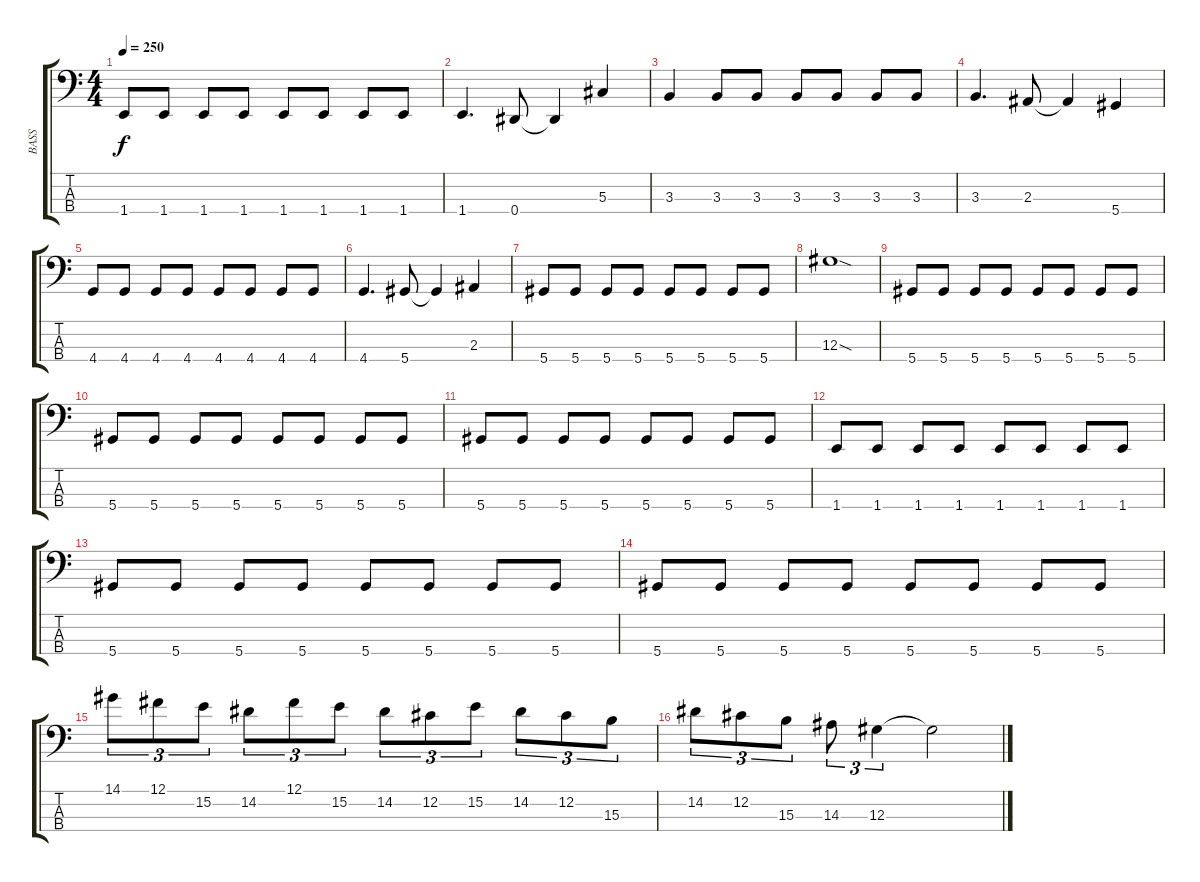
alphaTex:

\track ("BASS" "BASS") {instrument electricbassfinger}
\staff {score tabs}
\tuning (Gb2 Db2 Ab1 Eb1) {hide}
\ts (4 4)
\tempo 250
\clef f4
\ks aminor
1.4.8{dy f} 1.4.8 1.4.8 1.4.8 1.4.8 1.4.8 1.4.8 1.4.8 |
1.4.4{d} 0.4.8 0.4{t}.4 5.3.4 |
3.3.4 3.3.8 3.3.8 3.3.8 3.3.8 3.3.8 3.3.8 |
3.3.4{d} 2.3.8 2.3{t}.4 5.4.4 |
4.4.8 4.4.8 4.4.8 4.4.8 4.4.8 4.4.8 4.4.8 4.4.8 |
4.4.4{d} 5.4.8 5.4{t}.4 2.3.4 |
5.4.8 5.4.8 5.4.8 5.4.8 5.4.8 5.4.8 5.4.8 5.4.8 |
12.3{sod}.1 |
5.4.8 5.4.8 5.4.8 5.4.8 5.4.8 5.4.8 5.4.8 5.4.8 |
5.4.8 5.4.8 5.4.8 5.4.8 5.4.8 5.4.8 5.4.8 5.4.8 |
5.4.8 5.4.8 5.4.8 5.4.8 5.4.8 5.4.8 5.4.8 5.4.8 |
1.4.8 1.4.8 1.4.8 1.4.8 1.4.8 1.4.8 1.4.8 1.4.8 |
5.4.8 5.4.8 5.4.8 5.4.8 5.4.8 5.4.8 5.4.8 5.4.8 |
5.4.8 5.4.8 5.4.8 5.4.8 5.4.8 5.4.8 5.4.8 5.4.8 |
14.1.8{tu (3 2)} 12.1.8{tu (3 2)} 15.2.8{tu (3 2)} 14.2.8{tu (3 2)} 12.1.8{tu (3 2)} 15.2.8{tu (3 2)} 14.2.8{tu (3 2)} 12.2.8{tu (3 2)} 15.2.8{tu (3 2)} 14.2.8{tu (3 2)} 12.2.8{tu (3 2)} 15.3.8{tu (3 2)} |
14.2.8{tu (3 2)} 12.2.8{tu (3 2)} 15.3.8{tu (3 2)} 14.3.8{tu (3 2)} 12.3.4{tu (3 2)} 12.3{t}.2
